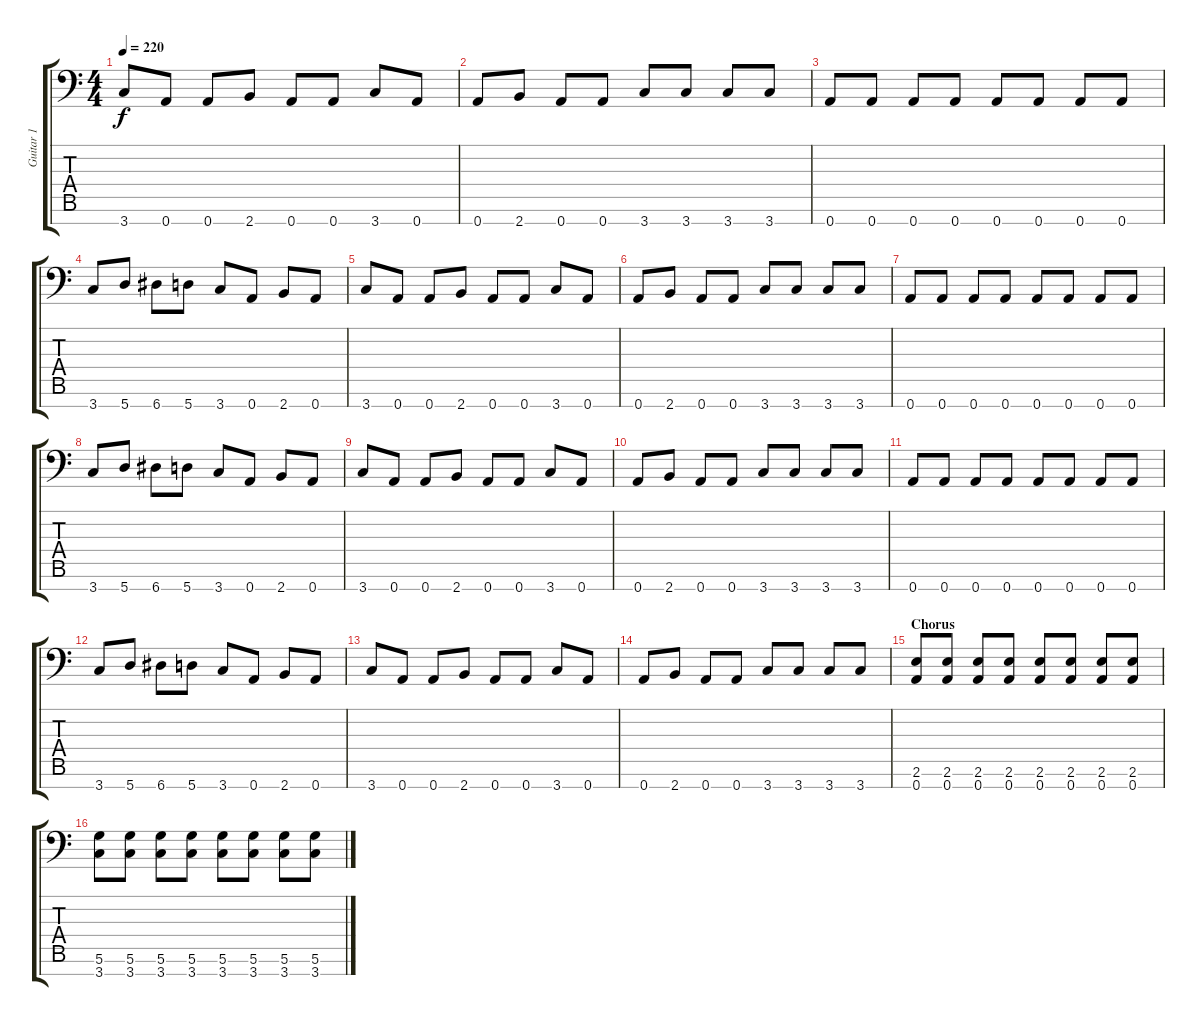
\track ("Guitar 1" "Guitar 1") {instrument overdrivenguitar}
\staff {score tabs}
\tuning (D4 A3 F3 C3 G2 D2 A1) {hide}
\ts (4 4)
\tempo 220
\clef f4
\ks c
3.7.8{dy f} 0.7.8 0.7.8 2.7.8 0.7.8 0.7.8 3.7.8 0.7.8 |
0.7.8 2.7.8 0.7.8 0.7.8 3.7.8 3.7.8 3.7.8 3.7.8 |
0.7.8 0.7.8 0.7.8 0.7.8 0.7.8 0.7.8 0.7.8 0.7.8 |
3.7.8 5.7.8 6.7.8 5.7.8 3.7.8 0.7.8 2.7.8 0.7.8 |
3.7.8 0.7.8 0.7.8 2.7.8 0.7.8 0.7.8 3.7.8 0.7.8 |
0.7.8 2.7.8 0.7.8 0.7.8 3.7.8 3.7.8 3.7.8 3.7.8 |
0.7.8 0.7.8 0.7.8 0.7.8 0.7.8 0.7.8 0.7.8 0.7.8 |
3.7.8 5.7.8 6.7.8 5.7.8 3.7.8 0.7.8 2.7.8 0.7.8 |
3.7.8 0.7.8 0.7.8 2.7.8 0.7.8 0.7.8 3.7.8 0.7.8 |
0.7.8 2.7.8 0.7.8 0.7.8 3.7.8 3.7.8 3.7.8 3.7.8 |
0.7.8 0.7.8 0.7.8 0.7.8 0.7.8 0.7.8 0.7.8 0.7.8 |
3.7.8 5.7.8 6.7.8 5.7.8 3.7.8 0.7.8 2.7.8 0.7.8 |
3.7.8 0.7.8 0.7.8 2.7.8 0.7.8 0.7.8 3.7.8 0.7.8 |
0.7.8 2.7.8 0.7.8 0.7.8 3.7.8 3.7.8 3.7.8 3.7.8 |
\section ("" "Chorus")
(2.6 0.7).8 (2.6 0.7).8 (2.6 0.7).8 (2.6 0.7).8 (2.6 0.7).8 (2.6 0.7).8 (2.6 0.7).8 (2.6 0.7).8 |
(5.6 3.7).8 (5.6 3.7).8 (5.6 3.7).8 (5.6 3.7).8 (5.6 3.7).8 (5.6 3.7).8 (5.6 3.7).8 (5.6 3.7).8
